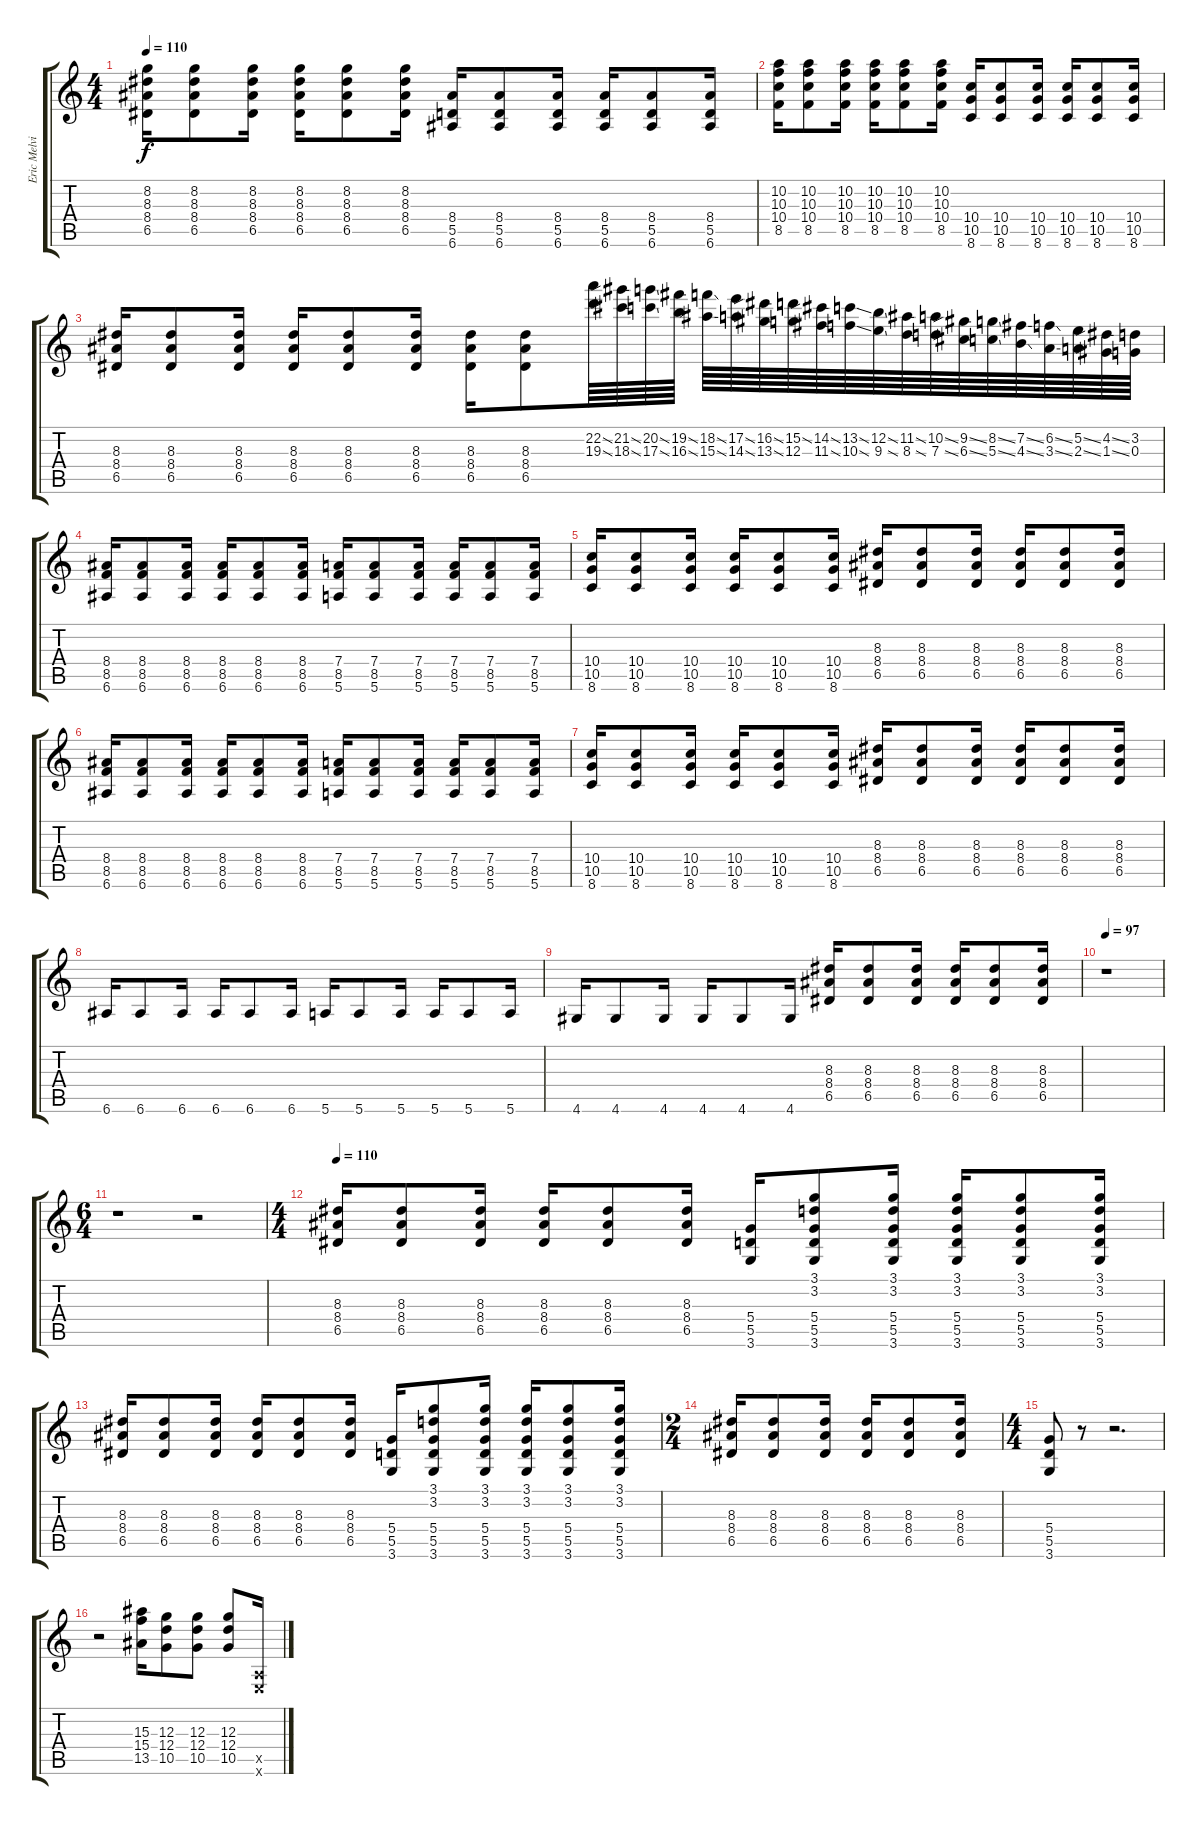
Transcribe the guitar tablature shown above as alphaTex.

\track ("Eric Melvin - Guitar" "Eric Melvi") {instrument distortionguitar}
\staff {score tabs}
\tuning (E4 B3 G3 D3 A2 E2) {hide}
\ts (4 4)
\tempo 110
\clef g2
\ks c
(8.2 8.3 8.4 6.5).16{dy f} (8.2 8.3 8.4 6.5).8 (8.2 8.3 8.4 6.5).16 (8.2 8.3 8.4 6.5).16 (8.2 8.3 8.4 6.5).8 (8.2 8.3 8.4 6.5).16 (8.4 5.5 6.6).16 (8.4 5.5 6.6).8 (8.4 5.5 6.6).16 (8.4 5.5 6.6).16 (8.4 5.5 6.6).8 (8.4 5.5 6.6).16 |
(10.2 10.3 10.4 8.5).16 (10.2 10.3 10.4 8.5).8 (10.2 10.3 10.4 8.5).16 (10.2 10.3 10.4 8.5).16 (10.2 10.3 10.4 8.5).8 (10.2 10.3 10.4 8.5).16 (10.4 10.5 8.6).16 (10.4 10.5 8.6).8 (10.4 10.5 8.6).16 (10.4 10.5 8.6).16 (10.4 10.5 8.6).8 (10.4 10.5 8.6).16 |
(8.3 8.4 6.5).16 (8.3 8.4 6.5).8 (8.3 8.4 6.5).16 (8.3 8.4 6.5).16 (8.3 8.4 6.5).8 (8.3 8.4 6.5).16 (8.3 8.4 6.5).16 (8.3 8.4 6.5).8 (22.2{ss} 19.3{ss}).64 (21.2{ss} 18.3{ss}).64 (20.2{ss} 17.3{ss}).64 (19.2{ss} 16.3{ss}).64 (18.2{ss} 15.3{ss}).64 (17.2{ss} 14.3{ss}).64 (16.2{ss} 13.3{ss}).64 (15.2{ss} 12.3).64 (14.2{ss} 11.3{ss}).64 (13.2{ss} 10.3{ss}).64 (12.2{ss} 9.3{ss}).64 (11.2{ss} 8.3{ss}).64 (10.2{ss} 7.3{ss}).64 (9.2{ss} 6.3{ss}).64 (8.2{ss} 5.3{ss}).64 (7.2{ss} 4.3{ss}).64 (6.2{ss} 3.3{ss}).64 (5.2{ss} 2.3{ss}).64 (4.2{ss} 1.3{ss}).64 (3.2 0.3).64 |
(8.4 8.5 6.6).16 (8.4 8.5 6.6).8 (8.4 8.5 6.6).16 (8.4 8.5 6.6).16 (8.4 8.5 6.6).8 (8.4 8.5 6.6).16 (7.4 8.5 5.6).16 (7.4 8.5 5.6).8 (7.4 8.5 5.6).16 (7.4 8.5 5.6).16 (7.4 8.5 5.6).8 (7.4 8.5 5.6).16 |
(10.4 10.5 8.6).16 (10.4 10.5 8.6).8 (10.4 10.5 8.6).16 (10.4 10.5 8.6).16 (10.4 10.5 8.6).8 (10.4 10.5 8.6).16 (8.3 8.4 6.5).16 (8.3 8.4 6.5).8 (8.3 8.4 6.5).16 (8.3 8.4 6.5).16 (8.3 8.4 6.5).8 (8.3 8.4 6.5).16 |
(8.4 8.5 6.6).16 (8.4 8.5 6.6).8 (8.4 8.5 6.6).16 (8.4 8.5 6.6).16 (8.4 8.5 6.6).8 (8.4 8.5 6.6).16 (7.4 8.5 5.6).16 (7.4 8.5 5.6).8 (7.4 8.5 5.6).16 (7.4 8.5 5.6).16 (7.4 8.5 5.6).8 (7.4 8.5 5.6).16 |
(10.4 10.5 8.6).16 (10.4 10.5 8.6).8 (10.4 10.5 8.6).16 (10.4 10.5 8.6).16 (10.4 10.5 8.6).8 (10.4 10.5 8.6).16 (8.3 8.4 6.5).16 (8.3 8.4 6.5).8 (8.3 8.4 6.5).16 (8.3 8.4 6.5).16 (8.3 8.4 6.5).8 (8.3 8.4 6.5).16 |
6.6.16 6.6.8 6.6.16 6.6.16 6.6.8 6.6.16 5.6.16 5.6.8 5.6.16 5.6.16 5.6.8 5.6.16 |
4.6.16 4.6.8 4.6.16 4.6.16 4.6.8 4.6.16 (8.3 8.4 6.5).16 (8.3 8.4 6.5).8 (8.3 8.4 6.5).16 (8.3 8.4 6.5).16 (8.3 8.4 6.5).8 (8.3 8.4 6.5).16 |
\tempo 97
r.1 |
\ts (6 4)
r.1 r.2 |
\ts (4 4)
\tempo 110
(8.3 8.4 6.5).16 (8.3 8.4 6.5).8 (8.3 8.4 6.5).16 (8.3 8.4 6.5).16 (8.3 8.4 6.5).8 (8.3 8.4 6.5).16 (5.4 5.5 3.6).16 (3.1 3.2 5.4 5.5 3.6).8 (3.1 3.2 5.4 5.5 3.6).16 (3.1 3.2 5.4 5.5 3.6).16 (3.1 3.2 5.4 5.5 3.6).8 (3.1 3.2 5.4 5.5 3.6).16 |
(8.3 8.4 6.5).16 (8.3 8.4 6.5).8 (8.3 8.4 6.5).16 (8.3 8.4 6.5).16 (8.3 8.4 6.5).8 (8.3 8.4 6.5).16 (5.4 5.5 3.6).16 (3.1 3.2 5.4 5.5 3.6).8 (3.1 3.2 5.4 5.5 3.6).16 (3.1 3.2 5.4 5.5 3.6).16 (3.1 3.2 5.4 5.5 3.6).8 (3.1 3.2 5.4 5.5 3.6).16 |
\ts (2 4)
(8.3 8.4 6.5).16 (8.3 8.4 6.5).8 (8.3 8.4 6.5).16 (8.3 8.4 6.5).16 (8.3 8.4 6.5).8 (8.3 8.4 6.5).16 |
\ts (4 4)
(5.4 5.5 3.6).8 r.8 r.2{d} |
r.2 (15.3 15.4 13.5).16 (12.3 12.4 10.5).8 (12.3 12.4 10.5).8 (12.3 12.4 10.5).8 (0.5{x} 0.6{x}).16
